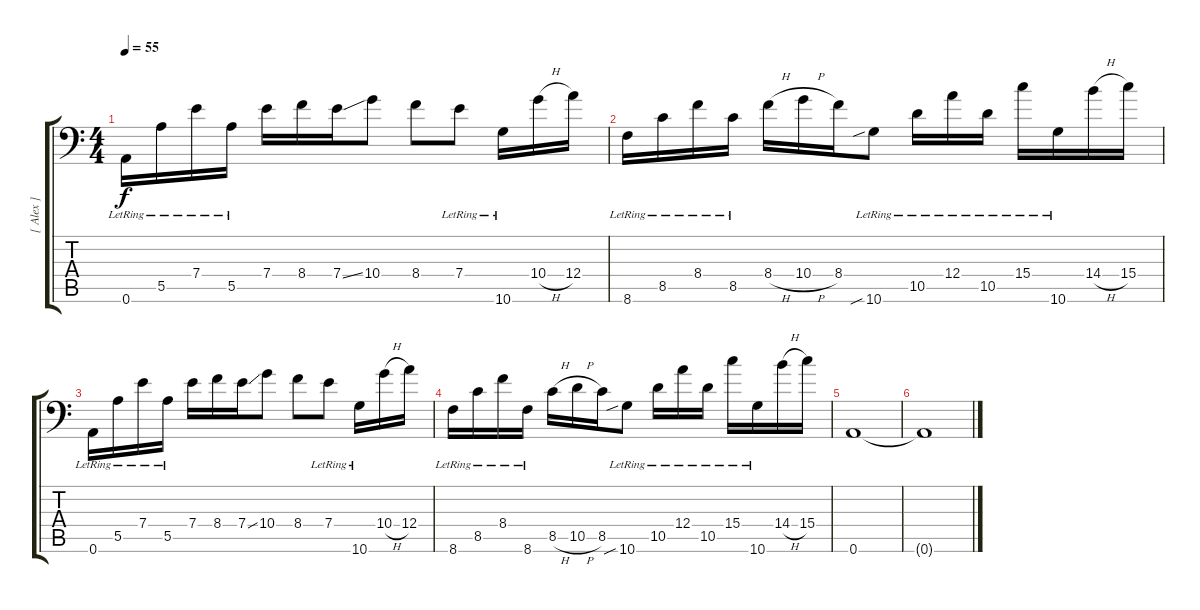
\track ("[ Alex ]" "[ Alex ]") {instrument electricguitarjazz}
\staff {score tabs}
\tuning (B3 Gb3 D3 A2 E2 A1) {hide}
\ts (4 4)
\tempo 55
\clef f4
\ks c
0.6{lr}.16{dy f} 5.5{lr}.16 7.4{lr}.16 5.5{lr}.16 7.4.16 8.4.16 7.4{ss}.16 10.4.8 8.4.8 7.4{lr}.8 10.6{lr}.16 10.4{h}.16 12.4.16 |
8.6{lr}.16 8.5{lr}.16 8.4{lr}.16 8.5{lr}.16 8.4{h}.16 10.4{h}.16 8.4.16 10.6{sib lr}.8 10.5{lr}.16 12.4{lr}.16 10.5{lr}.16 15.4{lr}.16 10.6{lr}.16 14.4{h}.16 15.4.16 |
0.6{lr}.16 5.5{lr}.16 7.4{lr}.16 5.5{lr}.16 7.4.16 8.4.16 7.4{ss}.16 10.4.8 8.4.8 7.4{lr}.8 10.6{lr}.16 10.4{h}.16 12.4.16 |
8.6{lr}.16 8.5{lr}.16 8.4{lr}.16 8.6{lr}.16 8.5{h}.16 10.5{h}.16 8.5.16 10.6{sib lr}.8 10.5{lr}.16 12.4{lr}.16 10.5{lr}.16 15.4{lr}.16 10.6{lr}.16 14.4{h}.16 15.4.16 |
0.6.1 |
0.6{t}.1
